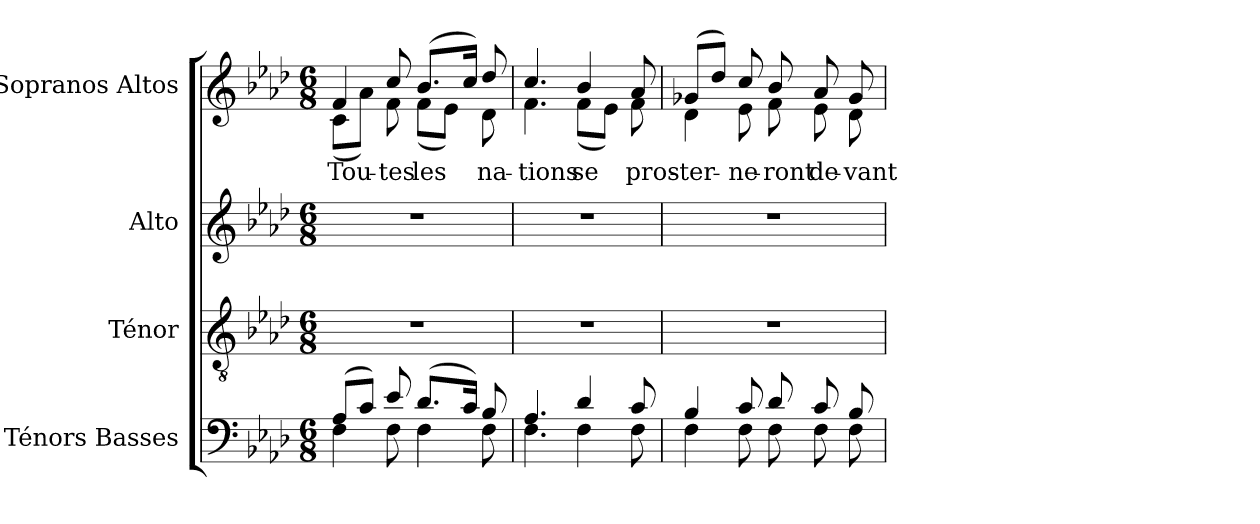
**kern	**kern	**kern	**kern	**text
*part4	*part3	*part2	*part1	*part1
*staff4	*staff3	*staff2	*staff1	*staff1
*I"Ténors Basses	*I"Ténor	*I"Alto	*I"Sopranos Altos	*
*I'T. B.	*I'T.	*I'A.	*I'S. A.	*
!!LO:PB:g=z
*clefF4	*clefGv2	*clefG2	*clefG2	*
*	*ITrd7c12	*	*	*
*k[b-e-a-d-]	*k[b-e-a-d-]	*k[b-e-a-d-]	*k[b-e-a-d-]	*
*f:	*f:	*f:	*f:	*
*M6/8	*M6/8	*M6/8	*M6/8	*
=1	=1	=1	=1	=1
*^	*	*	*	*
!	!	!LO:N:vis=1	!LO:N:vis=1	!	!
!	!	!	!	!LO:TX:a:B:t=Moderé	!
!	!	!	!	!	!LO:LY:b:color=#000000
*	*	*	*	*^	*
(8A-i/L	4Fi\	2.r	2.r	4fi/	(8ci\L	Tou-
8ci/J)	.	.	.	.	8a-i\J)	.
!	!	!	!	!	!	!LO:LY:b:color=#000000
8e-i/	8Fi\	.	.	8cci/	8fi\	-tes
!	!	!	!	!	!	!LO:LY:b:color=#000000
(8.d-i/L	4Fi\	.	.	(8.b-i/L	(8fi\L	les
.	.	.	.	.	8e-i\J)	.
16ci/Jk)	.	.	.	16cci/Jk)	.	.
!	!	!	!	!	!	!LO:LY:b:color=#000000
8B-i/	8Fi\	.	.	8dd-i/	8d-i\	na-
=2	=2	=2	=2	=2	=2	=2
!	!	!LO:N:vis=1	!LO:N:vis=1	!	!	!
!	!	!	!	!	!	!LO:LY:b:color=#000000
4.A-i/	4.Fi\	2.r	2.r	4.cci/	4.fi\	-tions
!	!	!	!	!	!	!LO:LY:b:color=#000000
4d-i/	4Fi\	.	.	4b-i/	(8fi\L	se
.	.	.	.	.	8e-i\J)	.
!	!	!	!	!	!	!LO:LY:b:color=#000000
8ci/	8Fi\	.	.	8a-i/	8fi\	pros-
=3	=3	=3	=3	=3	=3	=3
!	!	!LO:N:vis=1	!LO:N:vis=1	!	!	!
!	!	!	!	!	!	!LO:LY:b:color=#000000
4B-i/	4Fi\	2.r	2.r	(8g-Xi/L	4d-i\	-ter-
.	.	.	.	8dd-i/J)	.	.
!	!	!	!	!	!	!LO:LY:b:color=#000000
8ci/	8Fi\	.	.	8cci/	8e-i\	-ne-
!	!	!	!	!	!	!LO:LY:b:color=#000000
8d-i/	8Fi\	.	.	8b-i/	8fi\	-ront
!	!	!	!	!	!	!LO:LY:b:color=#000000
8ci/	8Fi\	.	.	8a-i/	8e-i\	de-
!	!	!	!	!	!	!LO:LY:b:color=#000000
8B-i/	8Fi\	.	.	8g-i/	8d-i\	-vant
*v	*v	*	*	*v	*v	*
=	=	=	=	=
*-	*-	*-	*-	*-
